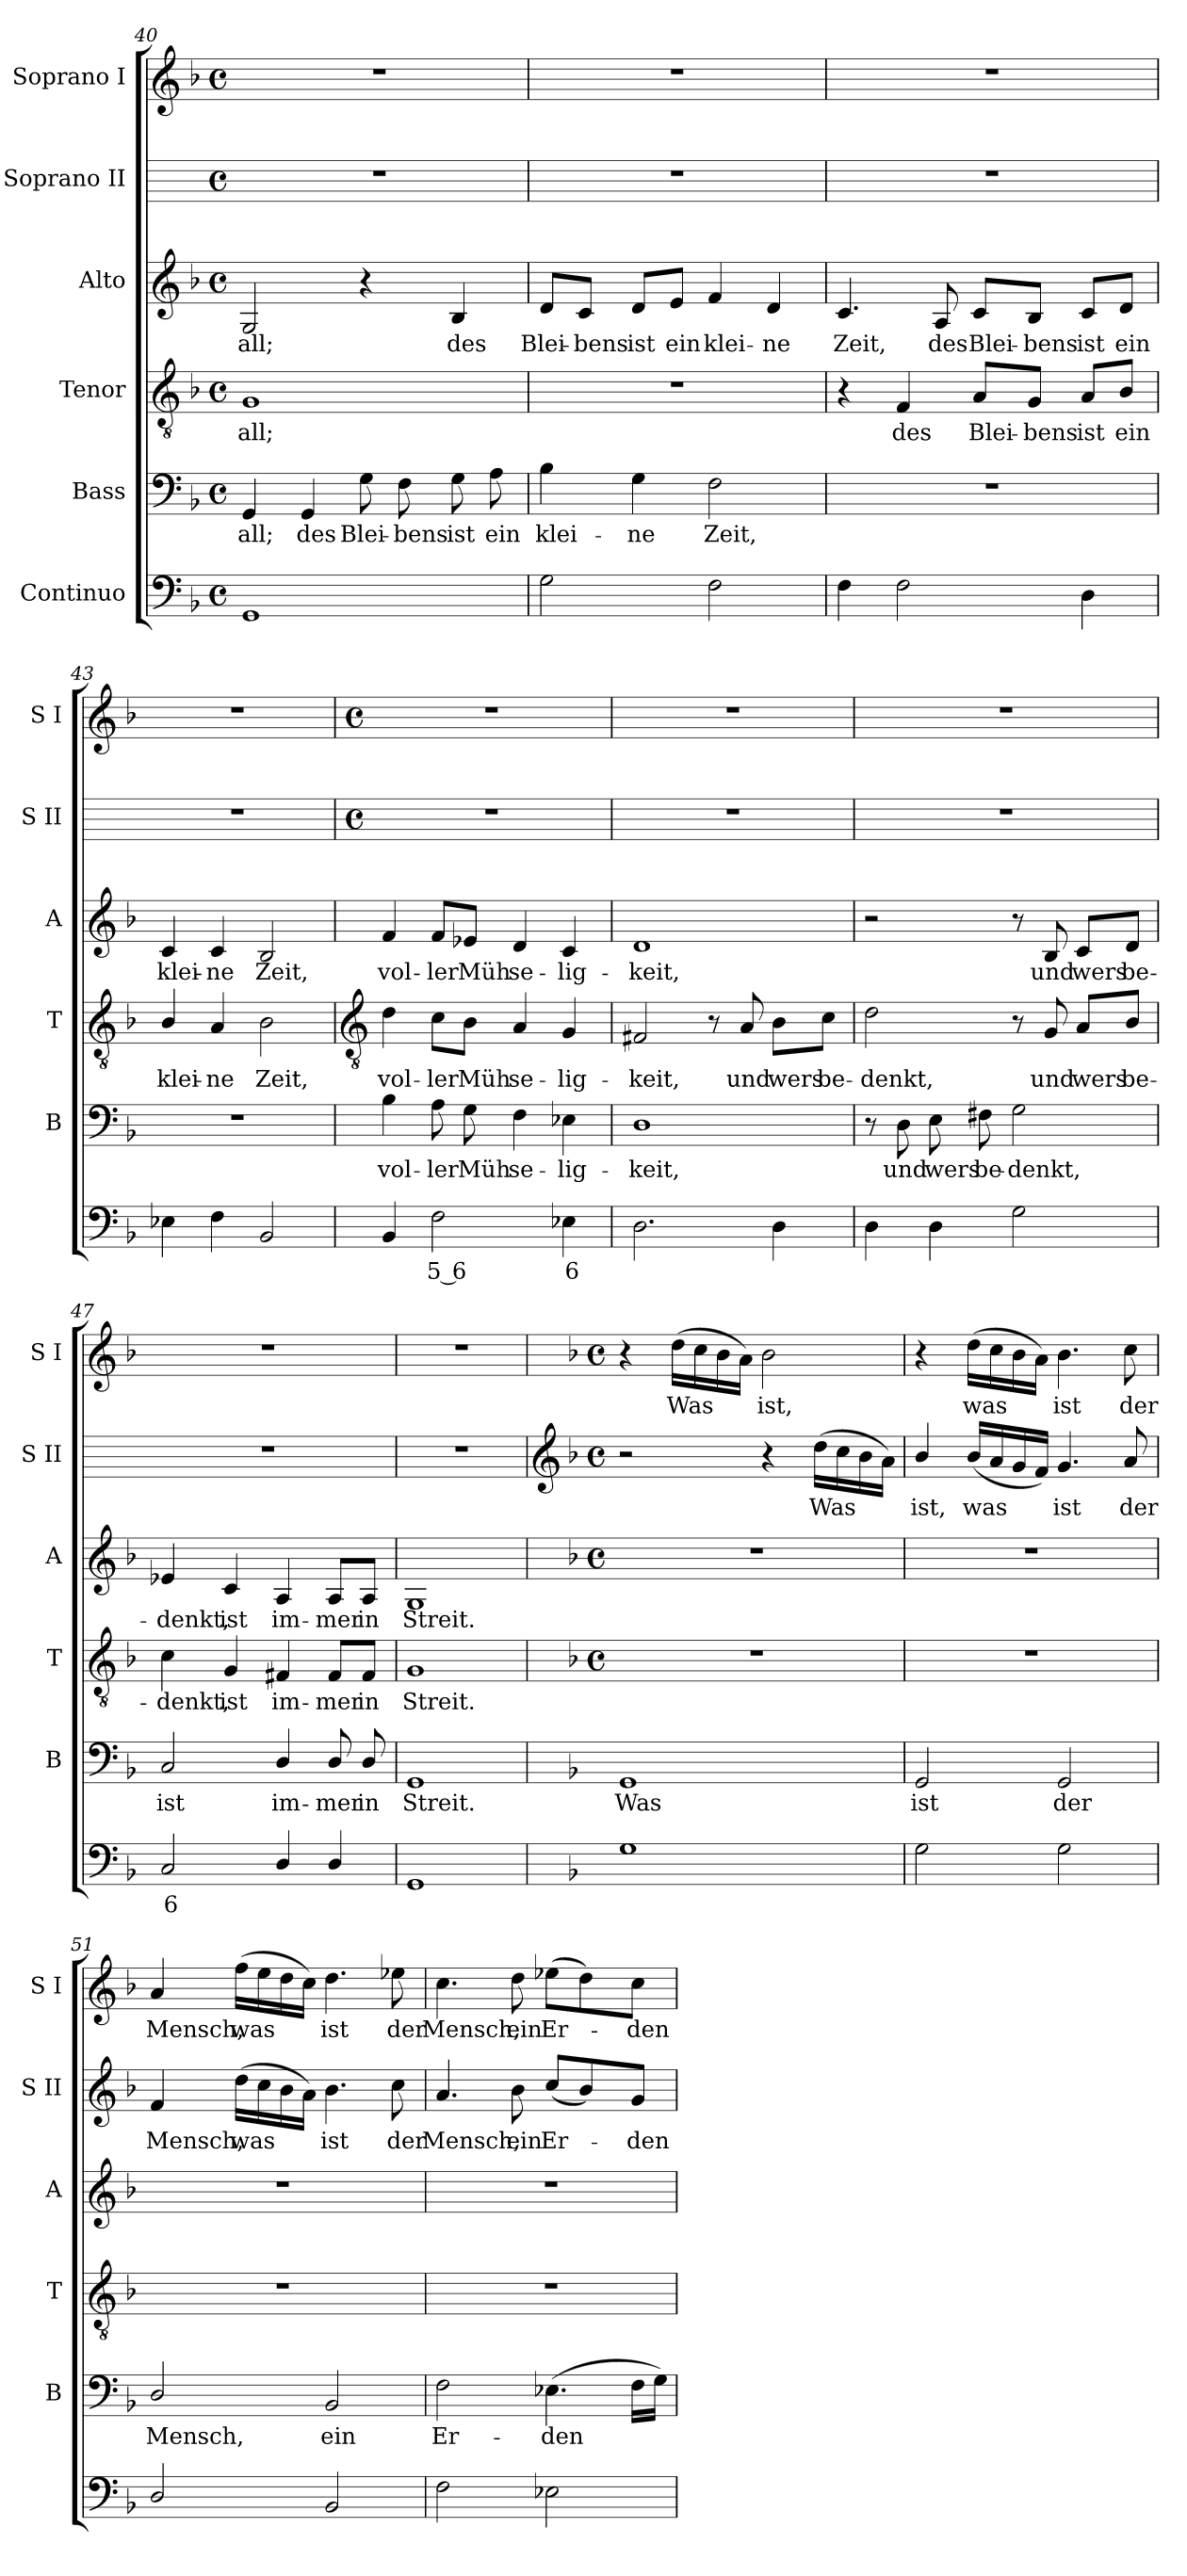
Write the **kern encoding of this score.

**kern	**text	**kern	**text	**kern	**text	**kern	**text	**kern	**text	**kern	**text
*part6	*part6	*part5	*part5	*part4	*part4	*part3	*part3	*part2	*part2	*part1	*part1
*staff6	*staff6	*staff5	*staff5	*staff4	*staff4	*staff3	*staff3	*staff2	*staff2	*staff1	*staff1
*I"Continuo	*	*I"Bass	*	*I"Tenor	*	*I"Alto	*	*I"Soprano II	*	*I"Soprano I	*
*	*	*I'B	*	*I'T	*	*I'A	*	*I'S II	*	*I'S I	*
!!LO:LB:g=z
*clefF4	*	*clefF4	*	*clefGv2	*	*clefG2	*	*	*	*clefG2	*
*k[b-]	*	*k[b-]	*	*k[b-]	*	*k[b-]	*	*	*	*k[b-]	*
*F:	*	*F:	*	*F:	*	*F:	*	*	*	*F:	*
*M4/4	*	*M4/4	*	*M4/4	*	*M4/4	*	*M4/4	*	*M4/4	*
*met(c)	*	*met(c)	*	*met(c)	*	*met(c)	*	*met(c)	*	*met(c)	*
=40	=40	=40	=40	=40	=40	=40	=40	=40	=40	=40	=40
!	!	!	!LO:LY:b	!	!LO:LY:b	!	!LO:LY:b	!	!	!	!
1GG	.	4GG	-all;	1G	-all;	2G	-all;	1r	.	1r	.
!	!	!	!LO:LY:b	!	!	!	!	!	!	!	!
.	.	4GG	des	.	.	.	.	.	.	.	.
!	!	!	!LO:LY:b	!	!	!	!	!	!	!	!
.	.	8G	Blei-	.	.	4r	.	.	.	.	.
!	!	!	!LO:LY:b	!	!	!	!	!	!	!	!
.	.	8F	-bens	.	.	.	.	.	.	.	.
!	!	!	!LO:LY:b	!	!	!	!LO:LY:b	!	!	!	!
.	.	8G	ist	.	.	4B-	des	.	.	.	.
!	!	!	!LO:LY:b	!	!	!	!	!	!	!	!
.	.	8A	ein	.	.	.	.	.	.	.	.
=41	=41	=41	=41	=41	=41	=41	=41	=41	=41	=41	=41
!	!	!	!LO:LY:b	!	!	!	!LO:LY:b	!	!	!	!
2G	.	4B-	klei-	1r	.	8d/L	Blei-	1r	.	1r	.
!	!	!	!	!	!	!	!LO:LY:b	!	!	!	!
.	.	.	.	.	.	8c/J	-bens	.	.	.	.
!	!	!	!LO:LY:b	!	!	!	!LO:LY:b	!	!	!	!
.	.	4G	-ne	.	.	8d/L	ist	.	.	.	.
!	!	!	!	!	!	!	!LO:LY:b	!	!	!	!
.	.	.	.	.	.	8e/J	ein	.	.	.	.
!	!	!	!LO:LY:b	!	!	!	!LO:LY:b	!	!	!	!
2F	.	2F	Zeit,	.	.	4f	klei-	.	.	.	.
!	!	!	!	!	!	!	!LO:LY:b	!	!	!	!
.	.	.	.	.	.	4d	-ne	.	.	.	.
=42	=42	=42	=42	=42	=42	=42	=42	=42	=42	=42	=42
!	!	!	!	!	!	!	!LO:LY:b	!	!	!	!
4F	.	1r	.	4r	.	4.c	Zeit,	1r	.	1r	.
!	!	!	!	!	!LO:LY:b	!	!	!	!	!	!
2F	.	.	.	4F	des	.	.	.	.	.	.
!	!	!	!	!	!	!	!LO:LY:b	!	!	!	!
.	.	.	.	.	.	8A	des	.	.	.	.
!	!	!	!	!	!LO:LY:b	!	!LO:LY:b	!	!	!	!
.	.	.	.	8A/L	Blei-	8c/L	Blei-	.	.	.	.
!	!	!	!	!	!LO:LY:b	!	!LO:LY:b	!	!	!	!
.	.	.	.	8G/J	-bens	8B-/J	-bens	.	.	.	.
!	!	!	!	!	!LO:LY:b	!	!LO:LY:b	!	!	!	!
4D	.	.	.	8A/L	ist	8c/L	ist	.	.	.	.
!	!	!	!	!	!LO:LY:b	!	!LO:LY:b	!	!	!	!
.	.	.	.	8B-/J	ein	8d/J	ein	.	.	.	.
=43	=43	=43	=43	=43	=43	=43	=43	=43	=43	=43	=43
!	!	!	!	!	!LO:LY:b	!	!LO:LY:b	!	!	!	!
4E-X	.	1r	.	4B-/	klei-	4c	klei-	1r	.	1r	.
!	!	!	!	!	!LO:LY:b	!	!LO:LY:b	!	!	!	!
4F	.	.	.	4A	-ne	4c	-ne	.	.	.	.
!	!	!	!	!	!LO:LY:b	!	!LO:LY:b	!	!	!	!
2BB-	.	.	.	2B-	Zeit,	2B-	Zeit,	.	.	.	.
!!LO:LB:g=z
=44	=44	=44	=44	=44	=44	=44	=44	=44	=44	=44	=44
*	*	*	*	*clefGv2	*	*	*	*	*	*	*
*	*	*	*	*	*	*	*	*M4/4	*	*M4/4	*
*	*	*	*	*	*	*	*	*met(c)	*	*met(c)	*
!	!	!	!LO:LY:b	!	!LO:LY:b	!	!LO:LY:b	!	!	!	!
4BB-	.	4B-	vol-	4d	vol-	4f	vol-	1r	.	1r	.
!	!LO:LY:b	!	!LO:LY:b	!	!LO:LY:b	!	!LO:LY:b	!	!	!	!
2F	5 6	8A	-ler	8c\L	-ler	8f/L	-ler	.	.	.	.
!	!	!	!LO:LY:b	!	!LO:LY:b	!	!LO:LY:b	!	!	!	!
.	.	8G	Müh	8B-\J	Müh	8e-X/J	Müh	.	.	.	.
!	!	!	!LO:LY:b	!	!LO:LY:b	!	!LO:LY:b	!	!	!	!
.	.	4F	se-	4A	se-	4d	se-	.	.	.	.
!	!LO:LY:b	!	!LO:LY:b	!	!LO:LY:b	!	!LO:LY:b	!	!	!	!
4E-X	6	4E-X	-lig-	4G	-lig-	4c	-lig-	.	.	.	.
=45	=45	=45	=45	=45	=45	=45	=45	=45	=45	=45	=45
!	!	!	!LO:LY:b	!	!LO:LY:b	!	!LO:LY:b	!	!	!	!
2.D	.	1D	-keit,	2F#X	-keit,	1d	-keit,	1r	.	1r	.
.	.	.	.	8r	.	.	.	.	.	.	.
!	!	!	!	!	!LO:LY:b	!	!	!	!	!	!
.	.	.	.	8A	und	.	.	.	.	.	.
!	!	!	!	!	!LO:LY:b	!	!	!	!	!	!
4D	.	.	.	8B-\L	wers	.	.	.	.	.	.
!	!	!	!	!	!LO:LY:b	!	!	!	!	!	!
.	.	.	.	8c\J	be-	.	.	.	.	.	.
=46	=46	=46	=46	=46	=46	=46	=46	=46	=46	=46	=46
!	!	!	!	!	!LO:LY:b	!	!	!	!	!	!
4D	.	8r	.	2d	-denkt,	2r	.	1r	.	1r	.
!	!	!	!LO:LY:b	!	!	!	!	!	!	!	!
.	.	8D	und	.	.	.	.	.	.	.	.
!	!	!	!LO:LY:b	!	!	!	!	!	!	!	!
4D	.	8E	wers	.	.	.	.	.	.	.	.
!	!	!	!LO:LY:b	!	!	!	!	!	!	!	!
.	.	8F#X	be-	.	.	.	.	.	.	.	.
!	!	!	!LO:LY:b	!	!	!	!	!	!	!	!
2G	.	2G	-denkt,	8r	.	8r	.	.	.	.	.
!	!	!	!	!	!LO:LY:b	!	!LO:LY:b	!	!	!	!
.	.	.	.	8G	und	8B-	und	.	.	.	.
!	!	!	!	!	!LO:LY:b	!	!LO:LY:b	!	!	!	!
.	.	.	.	8A/L	wers	8c/L	wers	.	.	.	.
!	!	!	!	!	!LO:LY:b	!	!LO:LY:b	!	!	!	!
.	.	.	.	8B-/J	be-	8d/J	be-	.	.	.	.
=47	=47	=47	=47	=47	=47	=47	=47	=47	=47	=47	=47
!	!LO:LY:b	!	!LO:LY:b	!	!LO:LY:b	!	!LO:LY:b	!	!	!	!
2C	6	2C	ist	4c	-denkt,	4e-X	-denkt,	1r	.	1r	.
!	!	!	!	!	!LO:LY:b	!	!LO:LY:b	!	!	!	!
.	.	.	.	4G	ist	4c	ist	.	.	.	.
!	!	!	!LO:LY:b	!	!LO:LY:b	!	!LO:LY:b	!	!	!	!
4D/	.	4D/	im-	4F#X	im-	4A	im-	.	.	.	.
!	!	!	!LO:LY:b	!	!LO:LY:b	!	!LO:LY:b	!	!	!	!
4D/	.	8D/	-mer	8F#/L	-mer	8A/L	-mer	.	.	.	.
!	!	!	!LO:LY:b	!	!LO:LY:b	!	!LO:LY:b	!	!	!	!
.	.	8D/	in	8F#/J	in	8A/J	in	.	.	.	.
=48	=48	=48	=48	=48	=48	=48	=48	=48	=48	=48	=48
!	!	!	!LO:LY:b	!	!LO:LY:b	!	!LO:LY:b	!	!	!	!
1GG	.	1GG	Streit.	1G	Streit.	1G	Streit.	1r	.	1r	.
!!LO:LB:g=z
=49	=49	=49	=49	=49	=49	=49	=49	=49	=49	=49	=49
*	*	*	*	*	*	*	*	*clefG2	*	*	*
*	*	*	*	*	*	*	*	*k[b-]	*	*k[b-]	*
*	*	*	*	*	*	*	*	*F:	*	*F:	*
*	*	*	*	*M4/4	*	*M4/4	*	*M4/4	*	*M4/4	*
*	*	*	*	*met(c)	*	*met(c)	*	*met(c)	*	*met(c)	*
!	!	!	!LO:LY:b	!	!	!	!	!	!	!	!
1G	.	1GG	Was	1r	.	1r	.	2r	.	4r	.
!	!	!	!	!	!	!	!	!	!	!	!LO:LY:b
.	.	.	.	.	.	.	.	.	.	(>16ddLL	Was
.	.	.	.	.	.	.	.	.	.	16cc	.
.	.	.	.	.	.	.	.	.	.	16b-	.
.	.	.	.	.	.	.	.	.	.	16aJJ)	.
!	!	!	!	!	!	!	!	!	!	!	!LO:LY:b
.	.	.	.	.	.	.	.	4r	.	2b-	ist,
!	!	!	!	!	!	!	!	!	!LO:LY:b	!	!
.	.	.	.	.	.	.	.	(>16ddLL	Was	.	.
.	.	.	.	.	.	.	.	16cc	.	.	.
.	.	.	.	.	.	.	.	16b-	.	.	.
.	.	.	.	.	.	.	.	16aJJ)	.	.	.
=50	=50	=50	=50	=50	=50	=50	=50	=50	=50	=50	=50
!	!	!	!LO:LY:b	!	!	!	!	!	!LO:LY:b	!	!
2G	.	2GG	ist	1r	.	1r	.	4b-/	ist,	4r	.
!	!	!	!	!	!	!	!	!	!LO:LY:b	!	!LO:LY:b
.	.	.	.	.	.	.	.	(<16b-LL	was	(>16ddLL	was
.	.	.	.	.	.	.	.	16a	.	16cc	.
.	.	.	.	.	.	.	.	16g	.	16b-	.
.	.	.	.	.	.	.	.	16fJJ)	.	16aJJ)	.
!	!	!	!LO:LY:b	!	!	!	!	!	!LO:LY:b	!	!LO:LY:b
2G	.	2GG	der	.	.	.	.	4.g	ist	4.b-	ist
!	!	!	!	!	!	!	!	!	!LO:LY:b	!	!LO:LY:b
.	.	.	.	.	.	.	.	8a	der	8cc	der
=51	=51	=51	=51	=51	=51	=51	=51	=51	=51	=51	=51
!	!	!	!LO:LY:b	!	!	!	!	!	!LO:LY:b	!	!LO:LY:b
2D/	.	2D/	Mensch,	1r	.	1r	.	4f	Mensch,	4a	Mensch,
!	!	!	!	!	!	!	!	!	!LO:LY:b	!	!LO:LY:b
.	.	.	.	.	.	.	.	(>16ddLL	was	(>16ffLL	was
.	.	.	.	.	.	.	.	16cc	.	16ee	.
.	.	.	.	.	.	.	.	16b-	.	16dd	.
.	.	.	.	.	.	.	.	16aJJ)	.	16ccJJ)	.
!	!	!	!LO:LY:b	!	!	!	!	!	!LO:LY:b	!	!LO:LY:b
2BB-	.	2BB-	ein	.	.	.	.	4.b-	ist	4.dd	ist
!	!	!	!	!	!	!	!	!	!LO:LY:b	!	!LO:LY:b
.	.	.	.	.	.	.	.	8cc	der	8ee-X	der
=52	=52	=52	=52	=52	=52	=52	=52	=52	=52	=52	=52
!	!	!	!LO:LY:b	!	!	!	!	!	!LO:LY:b	!	!LO:LY:b
2F	.	2F	Er-	1r	.	1r	.	4.a	Mensch,	4.cc	Mensch,
!	!	!	!	!	!	!	!	!	!LO:LY:b	!	!LO:LY:b
.	.	.	.	.	.	.	.	8b-	ein	8dd	ein
!	!	!	!LO:LY:b	!	!	!	!	!	!LO:LY:b	!	!LO:LY:b
2E-X	.	(>4.E-X	-den	.	.	.	.	(<8ccL	Er-	(>8ee-XL	Er-
.	.	.	.	.	.	.	.	4b-/)	.	4dd)	.
!	!	!	!	!	!	!	!	!	!LO:LY:b	!	!LO:LY:b
.	.	16FLL	.	.	.	.	.	8gJ	den	8ccJ	den
.	.	16GJJ)	.	.	.	.	.	.	.	.	.
=	=	=	=	=	=	=	=	=	=	=	=
*-	*-	*-	*-	*-	*-	*-	*-	*-	*-	*-	*-
